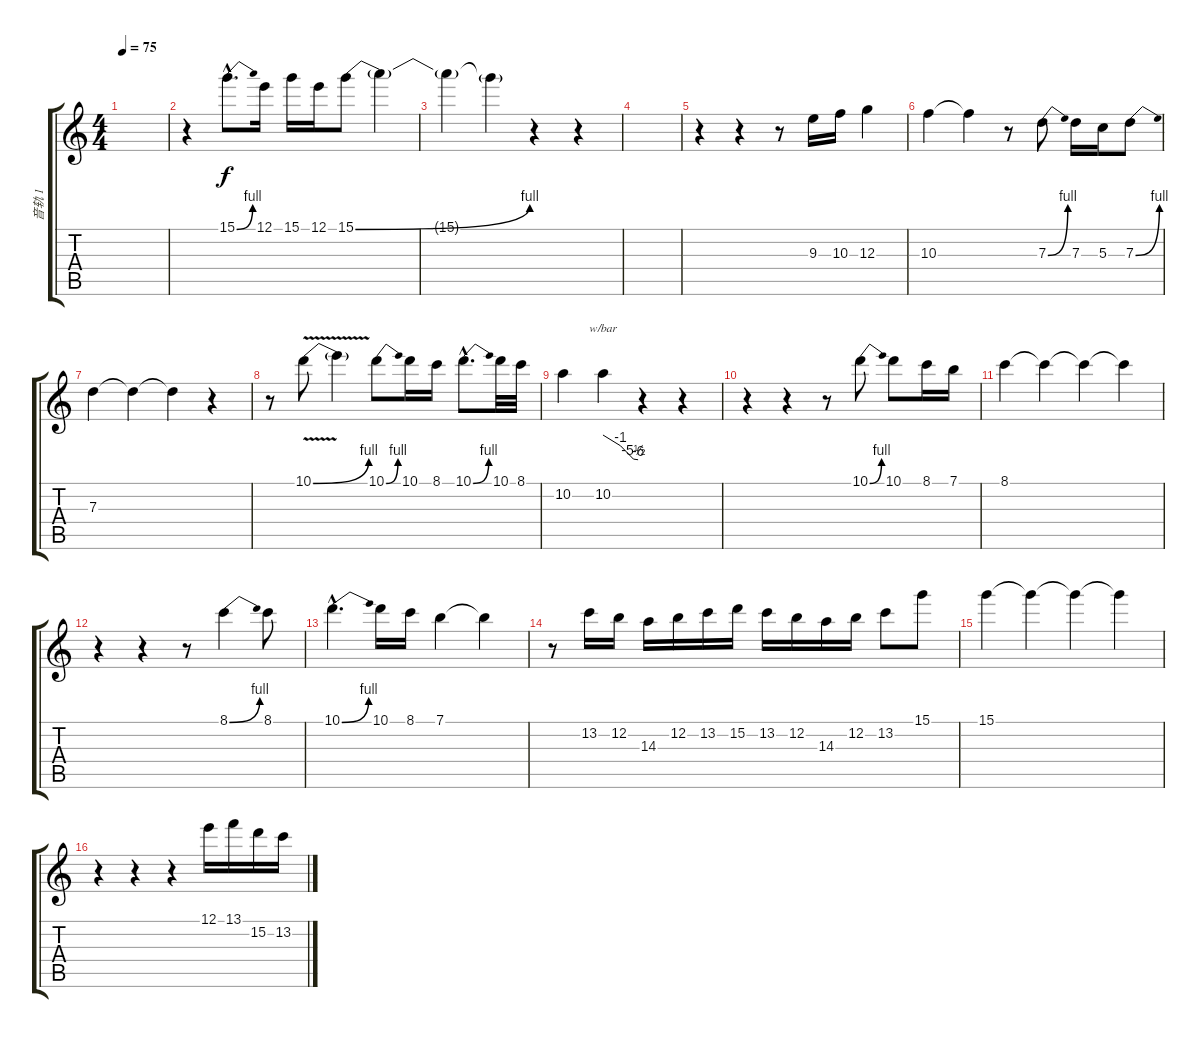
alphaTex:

\track ("音轨 1" "音轨 1") {instrument overdrivenguitar}
\staff {score tabs}
\tuning (E4 B3 G3 D3 A2 E2) {hide}
\ts (4 4)
\tempo 75
\clef g2
\ks c
|
r.4{volume 9} 15.1{be (bend 0 0 60 4) hac}.8{d} 12.1.16 15.1.16 12.1.16 15.1{be (bend 0 0 60 4)}.8 15.1{t}.4 |
15.1{t}.4 15.1{t}.4 r.4 r.4 |
|
r.4 r.4 r.8 9.3.16 10.3.16 12.3.4 |
10.3.4 10.3{t}.4 r.8 7.3{be (bend 0 0 60 4)}.8 7.3.16 5.3.16 7.3{be (bend 0 0 60 4)}.8 |
7.3.4 7.3{t}.4 7.3{t}.4 r.4 |
r.8 10.1{be (bend 0 0 60 4) v}.8 10.1{t}.4 10.1{be (bend 0 0 60 4)}.8 10.1.16 8.1.16 10.1{be (bend 0 0 60 4) hac}.8{d} 10.1.32 8.1.32 |
10.2.4 10.2.4{tbe (custom default 0 0 30 -4 52 -22 60 -24)} r.4 r.4 |
r.4 r.4 r.8 10.1{be (bend 0 0 60 4)}.8 10.1.8 8.1.16 7.1.16 |
8.1.4 8.1{t}.4 8.1{t}.4 8.1{t}.4 |
r.4 r.4 r.8 8.1{be (bend 0 0 60 4)}.4 8.1.8 |
10.1{be (bend 0 0 60 4) hac}.4{d} 10.1.16 8.1.16 7.1.4 7.1{t}.4 |
r.8 13.2.16 12.2.16 14.3.16 12.2.16 13.2.16 15.2.16 13.2.16 12.2.16 14.3.16 12.2.16 13.2.8 15.1.8 |
15.1.4 15.1{t}.4 15.1{t}.4 15.1{t}.4 |
r.4 r.4 r.4 12.1.16 13.1.16 15.2.16 13.2.16
